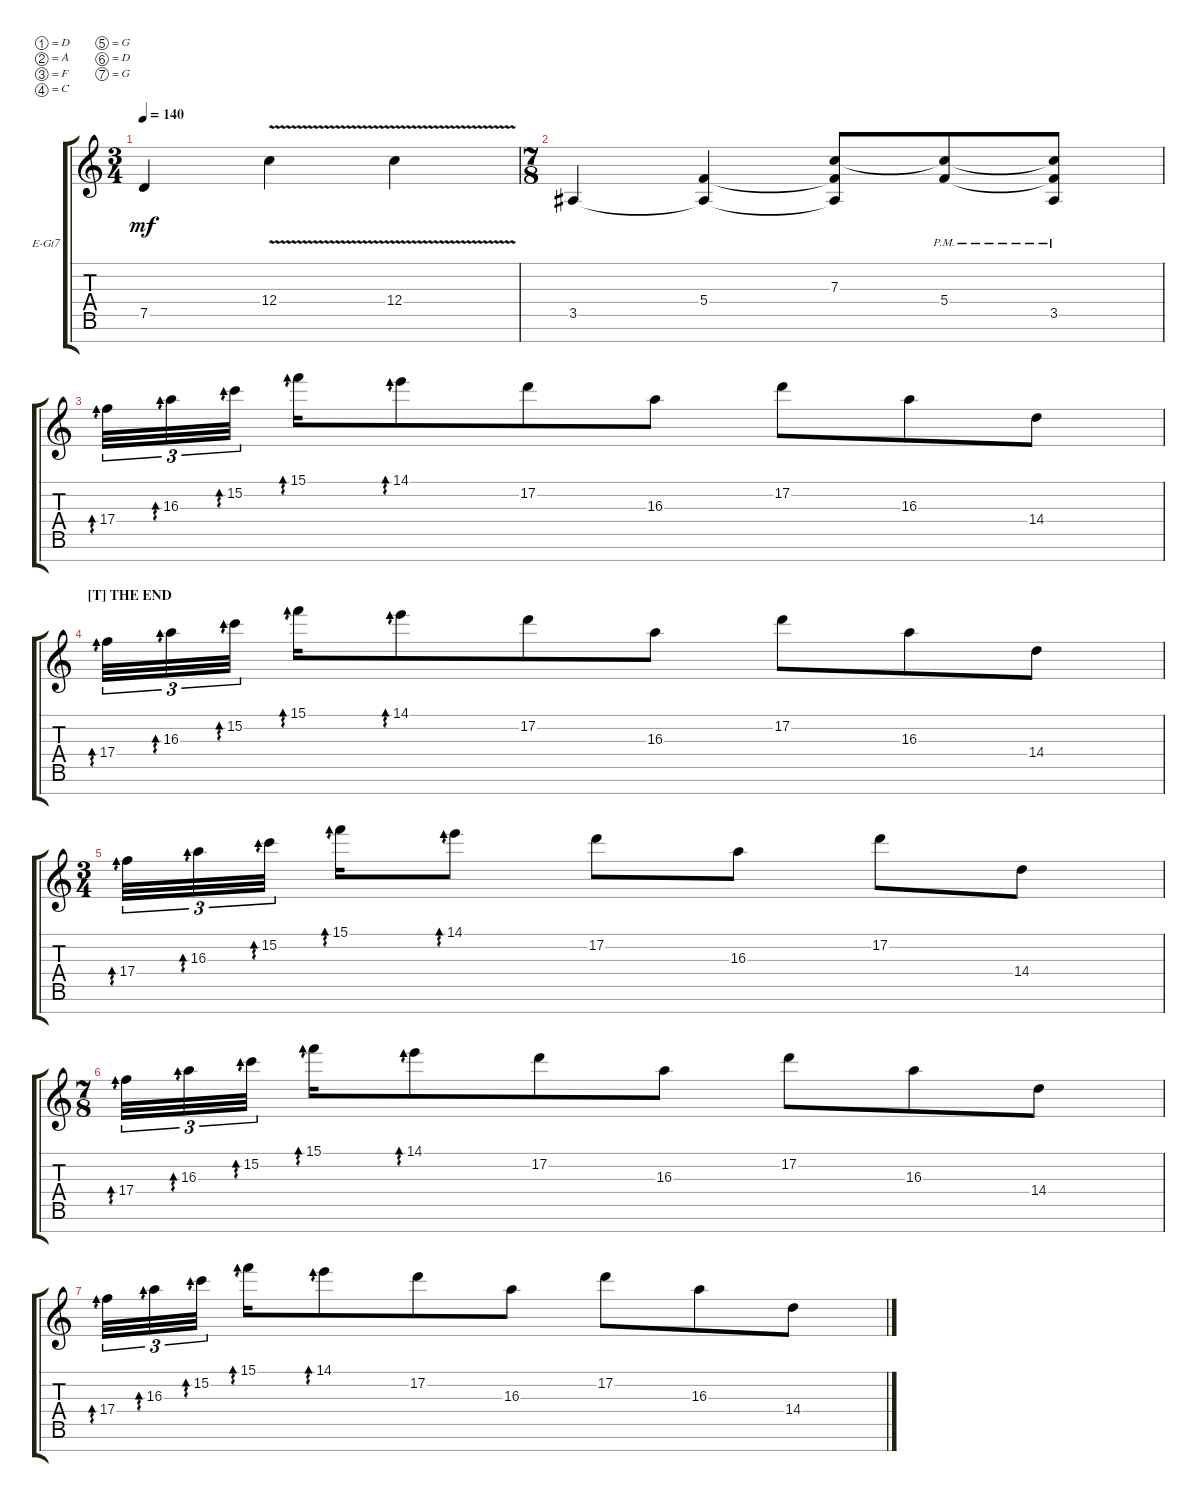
\defaultSystemsLayout 4
\bracketExtendMode groupsimilarinstruments
\firstSystemTrackNameOrientation horizontal
\otherSystemsTrackNameOrientation horizontal
\track ("Adesola" "E-Gt7") {instrument distortionguitar}
\staff {score tabs}
\tuning (D4 A3 F3 C3 G2 D2 G1)
\ts (3 4)
\tempo 140
\clef g2
\ks c
7.5.4{dy mf} 12.4{v}.4 12.4{v}.4 |
\ts (7 8)
3.5.4 (5.4 3.5{t}).4 (7.3 3.5{t} 5.4{t}).8 (5.4{pm} 7.3{t}).8 (3.5 7.3{t} 5.4{pm t}).8 |
17.4.32{tu (3 2) ad 0} 16.3.32{tu (3 2) ad 0} 15.2.32{tu (3 2) ad 0} 15.1.16{ad 0} 14.1.8{ad 0} 17.2.8 16.3.8 17.2.8 16.3.8 14.4.8 |
\section ("T" "THE END")
17.4.32{tu (3 2) ad 0} 16.3.32{tu (3 2) ad 0} 15.2.32{tu (3 2) ad 0} 15.1.16{ad 0} 14.1.8{ad 0} 17.2.8 16.3.8 17.2.8 16.3.8 14.4.8 |
\ts (3 4)
17.4.32{tu (3 2) ad 0} 16.3.32{tu (3 2) ad 0} 15.2.32{tu (3 2) ad 0} 15.1.16{ad 0} 14.1.8{ad 0} 17.2.8 16.3.8 17.2.8 14.4.8 |
\ts (7 8)
17.4.32{tu (3 2) ad 0} 16.3.32{tu (3 2) ad 0} 15.2.32{tu (3 2) ad 0} 15.1.16{ad 0} 14.1.8{ad 0} 17.2.8 16.3.8 17.2.8 16.3.8 14.4.8 |
17.4.32{tu (3 2) ad 0} 16.3.32{tu (3 2) ad 0} 15.2.32{tu (3 2) ad 0} 15.1.16{ad 0} 14.1.8{ad 0} 17.2.8 16.3.8 17.2.8 16.3.8 14.4.8
